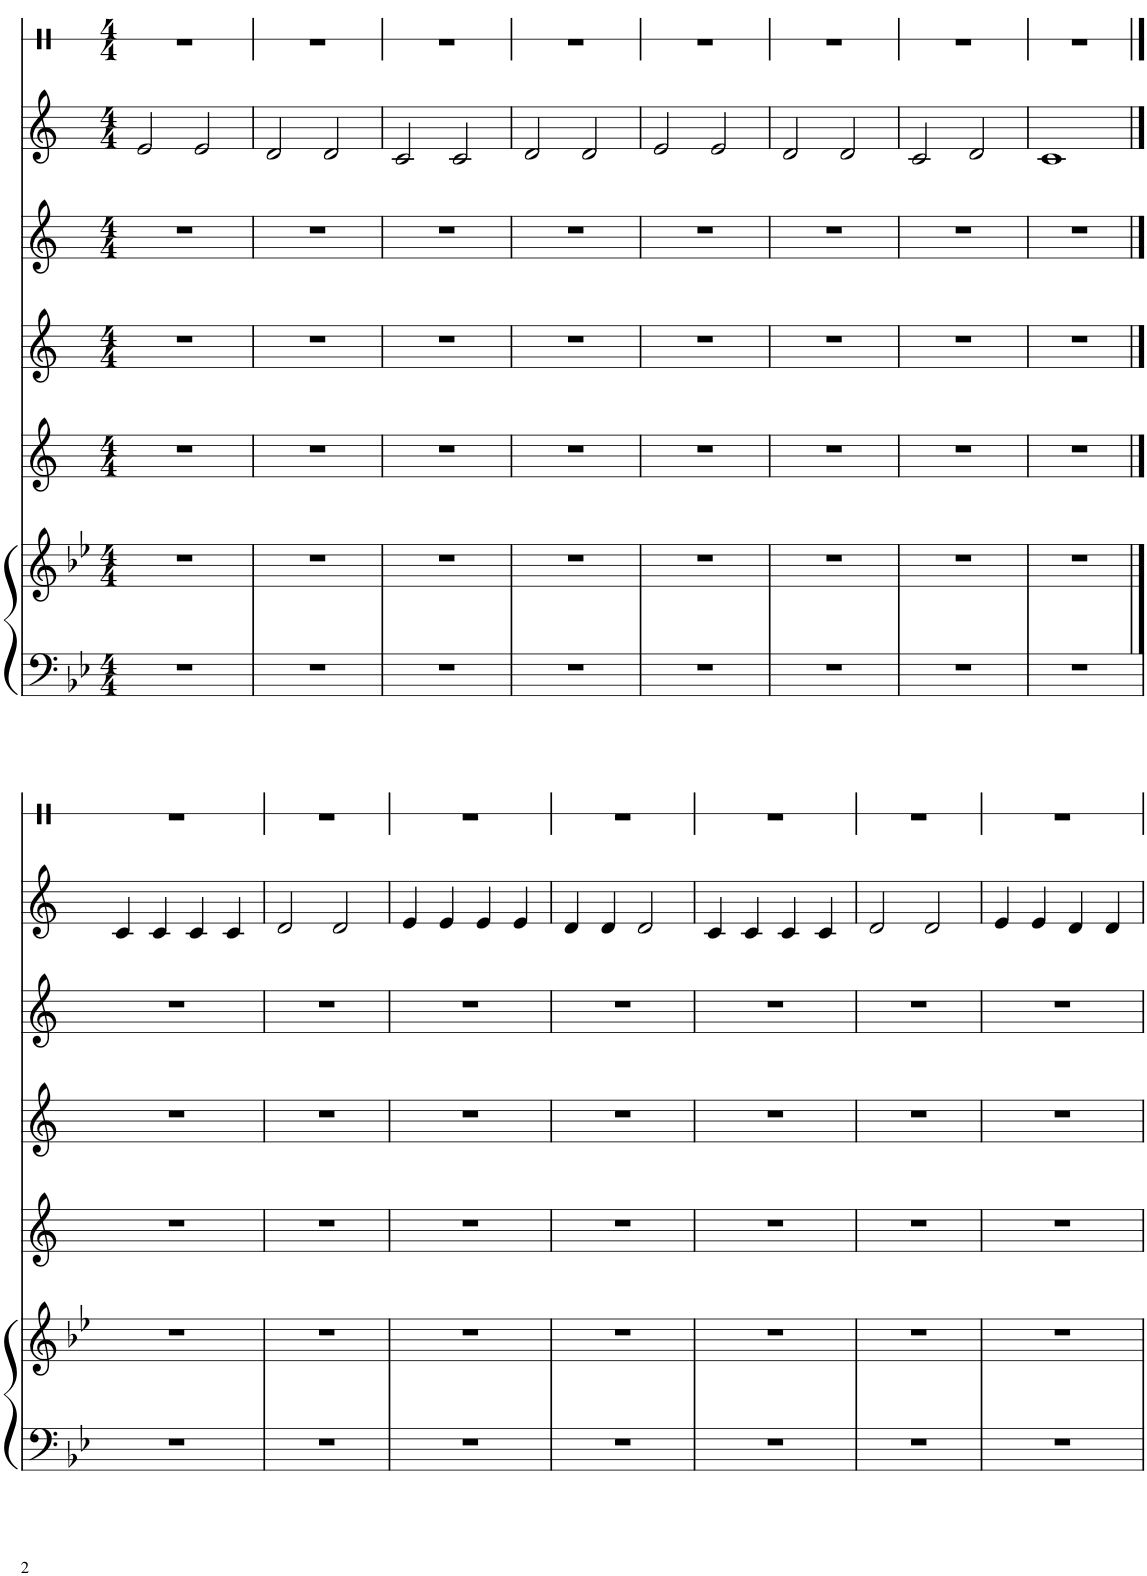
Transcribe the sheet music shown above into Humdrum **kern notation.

**kern
*part1
*staff1
*I"Clarinette en Sib
*I'Cl
!!LO:PB:g=z
*clefG2
*Trd1c2
*k[]
*M4/4
=1
2e/
2e/
=2
2d/
2d/
=3
2c/
2c/
=4
2d/
2d/
=5
2e/
2e/
=6
2d/
2d/
=7
2c/
2d/
=8
1c
!!LO:LB:g=z
==1
4c/
4c/
4c/
4c/
=2
2d/
2d/
=3
4e/
4e/
4e/
4e/
=4
4d/
4d/
2d/
=5
4c/
4c/
4c/
4c/
=6
2d/
2d/
=7
4e/
4e/
4d/
4d/
=
*-
